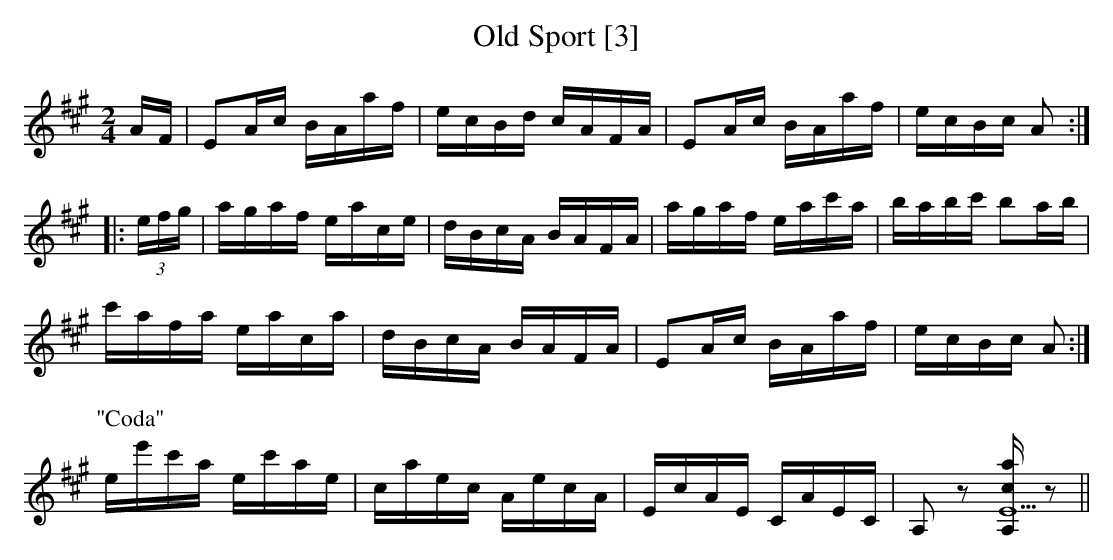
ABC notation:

X:1
T:Old Sport [3]
M:2/4
L:1/16
K:A
AF|E2Ac BAaf|ecBd cAFA|E2Ac BAaf|ecBc A2:|
|:(3efg|agaf eace|dBcA BAFA|agaf eac'a|babc' b2ab|
c'afa eaca|dBcA BAFA|E2Ac BAaf|ecBc A2:|
P:"Coda"
e-e'c'a e-c'ae|c-aec A-ecA|E-cAE C-AEC|A,2 z2 [A,2E22ca2]z2||
